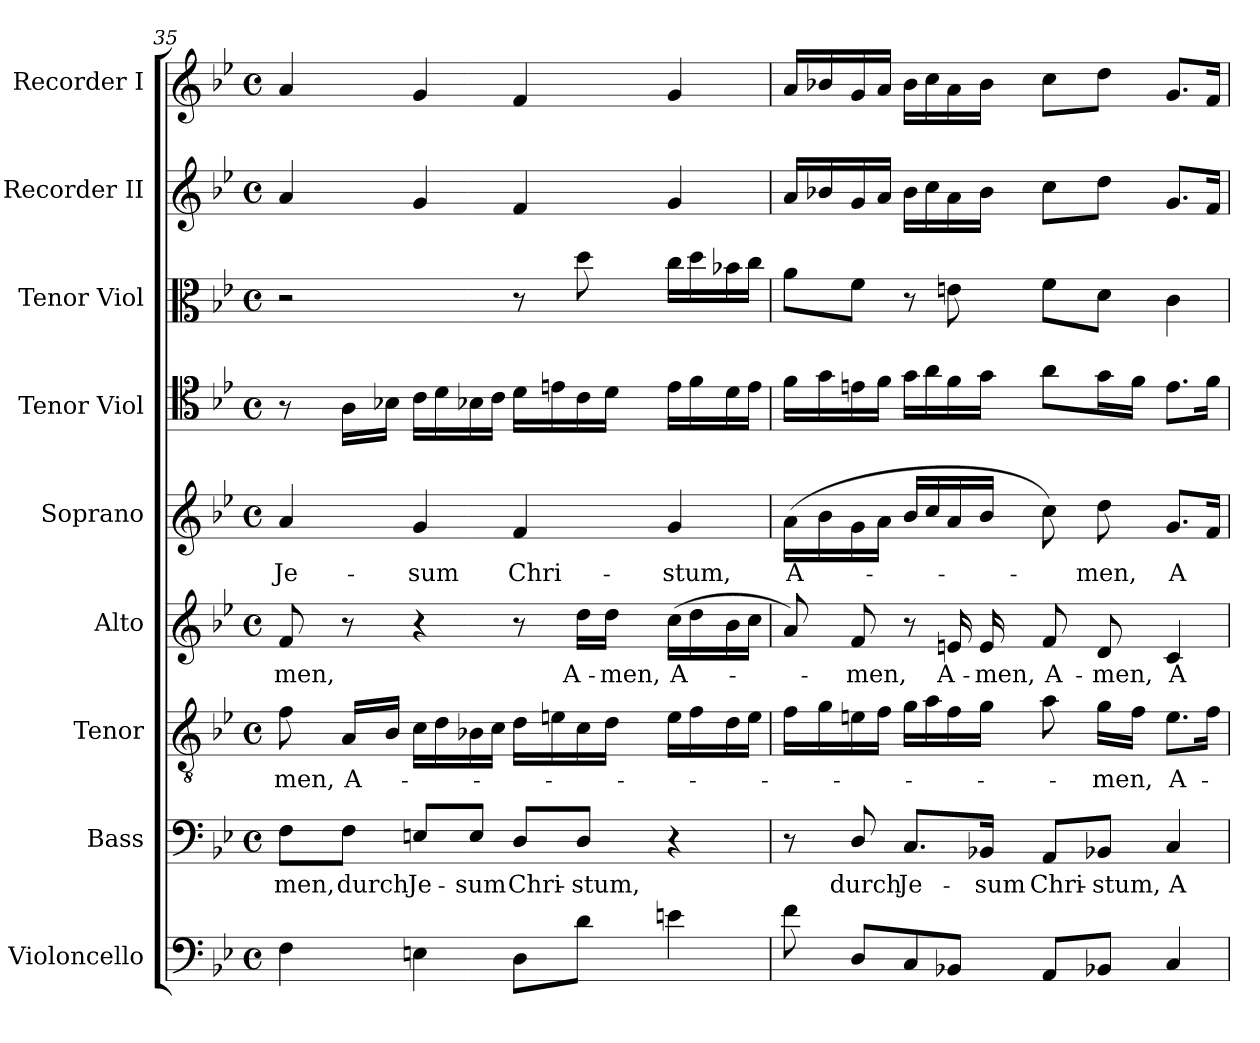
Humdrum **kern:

**kern	**kern	**text	**kern	**text	**kern	**text	**kern	**text	**kern	**kern	**kern	**kern
*part9	*part8	*part8	*part7	*part7	*part6	*part6	*part5	*part5	*part4	*part3	*part2	*part1
*staff9	*staff8	*staff8	*staff7	*staff7	*staff6	*staff6	*staff5	*staff5	*staff4	*staff3	*staff2	*staff1
*I"Violoncello	*I"Bass	*	*I"Tenor	*	*I"Alto	*	*I"Soprano	*	*I"Tenor Viol	*I"Tenor Viol	*I"Recorder II	*I"Recorder I
!!LO:PB:g=z
*clefF4	*clefF4	*	*clefGv2	*	*clefG2	*	*clefG2	*	*clefC4	*clefC3	*clefG2	*clefG2
*	*	*	*ITrd7c12	*	*	*	*	*	*	*	*	*
*k[b-e-]	*k[b-e-]	*	*k[b-e-]	*	*k[b-e-]	*	*k[b-e-]	*	*k[b-e-]	*k[b-e-]	*k[b-e-]	*k[b-e-]
*B-:	*B-:	*	*B-:	*	*B-:	*	*B-:	*	*B-:	*B-:	*B-:	*B-:
*M4/4	*M4/4	*	*M4/4	*	*M4/4	*	*M4/4	*	*M4/4	*M4/4	*M4/4	*M4/4
*met(c)	*met(c)	*	*met(c)	*	*met(c)	*	*met(c)	*	*met(c)	*met(c)	*met(c)	*met(c)
=35	=35	=35	=35	=35	=35	=35	=35	=35	=35	=35	=35	=35
!	!	!LO:LY:b:color=#000000	!	!	!	!	!	!	!	!	!	!
!	!	!	!	!LO:LY:b:color=#000000	!	!	!	!	!	!	!	!
!	!	!	!	!	!	!LO:LY:b:color=#000000	!	!	!	!	!	!
!	!	!	!	!	!	!	!	!LO:LY:b:color=#000000	!	!	!	!
4Fi\	8Fi\L	-men,	8Fi\	-men,	8fi/	-men,	4ai/	Je-	8r	2r	4ai/	4ai/
!	!	!LO:LY:b:color=#000000	!	!	!	!	!	!	!	!	!	!
!	!	!	!	!LO:LY:b:color=#000000	!	!	!	!	!	!	!	!
.	8Fi\J	durch	16AAi/LL	A-	8r	.	.	.	16Ai\LL	.	.	.
.	.	.	16BB-i/JJ	.	.	.	.	.	16B-Xi\JJ	.	.	.
!	!	!LO:LY:b:color=#000000	!	!	!	!	!	!	!	!	!	!
!	!	!	!	!	!	!	!	!LO:LY:b:color=#000000	!	!	!	!
4Eni\	8Eni/L	Je-	16Ci\LL	.	4r	.	4gi/	-sum	16ci\LL	.	4gi/	4gi/
.	.	.	16Di\	.	.	.	.	.	16di\	.	.	.
!	!	!LO:LY:b:color=#000000	!	!	!	!	!	!	!	!	!	!
.	8Ei/J	-sum	16BB-Xi\	.	.	.	.	.	16B-Xi\	.	.	.
.	.	.	16Ci\JJ	.	.	.	.	.	16ci\JJ	.	.	.
!	!	!LO:LY:b:color=#000000	!	!	!	!	!	!	!	!	!	!
!	!	!	!	!	!	!	!	!LO:LY:b:color=#000000	!	!	!	!
8Di\L	8Di/L	Chri-	16Di\LL	.	8r	.	4fi/	Chri-	16di\LL	8r	4fi/	4fi/
.	.	.	16Eni\	.	.	.	.	.	16eni\	.	.	.
!	!	!LO:LY:b:color=#000000	!	!	!	!	!	!	!	!	!	!
!	!	!	!	!	!	!LO:LY:b:color=#000000	!	!	!	!	!	!
8di\J	8Di/J	-stum,	16Ci\	.	16ddi\LL	A-	.	.	16ci\	8ddi\	.	.
!	!	!	!	!	!	!LO:LY:b:color=#000000	!	!	!	!	!	!
.	.	.	16Di\JJ	.	16ddi\JJ	-men,	.	.	16di\JJ	.	.	.
!	!	!	!	!	!	!LO:LY:b:color=#000000	!	!	!	!	!	!
!	!	!	!	!	!	!	!	!LO:LY:b:color=#000000	!	!	!	!
4eni\	4r	.	16Ei\LL	.	(16cci\LL	A-	4gi/	-stum,	16ei\LL	16cci\LL	4gi/	4gi/
.	.	.	16Fi\	.	16ddi\	.	.	.	16fi\	16ddi\	.	.
.	.	.	16Di\	.	16b-i\	.	.	.	16di\	16b-Xi\	.	.
.	.	.	16Ei\JJ	.	16cci\JJ	.	.	.	16ei\JJ	16cci\JJ	.	.
=36	=36	=36	=36	=36	=36	=36	=36	=36	=36	=36	=36	=36
!	!	!	!	!	!	!	!	!LO:LY:b:color=#000000	!	!	!	!
8fi\	8r	.	16Fi\LL	.	8ai/)	.	(16ai\LL	A-	16fi\LL	8ai\L	16ai/LL	16ai/LL
.	.	.	16Gi\	.	.	.	16b-i\	.	16gi\	.	16b-Xi/	16b-Xi/
!	!	!LO:LY:b:color=#000000	!	!	!	!	!	!	!	!	!	!
!	!	!	!	!	!	!LO:LY:b:color=#000000	!	!	!	!	!	!
8Di/L	8Di/	durch	16Eni\	.	8fi/	-men,	16gi\	.	16eni\	8fi\J	16gi/	16gi/
.	.	.	16Fi\JJ	.	.	.	16ai\JJ	.	16fi\JJ	.	16ai/JJ	16ai/JJ
!	!	!LO:LY:b:color=#000000	!	!	!	!	!	!	!	!	!	!
8Ci/	8.Ci/L	Je-	16Gi\LL	.	8r	.	16b-i/LL	.	16gi\LL	8r	16b-i\LL	16b-i\LL
.	.	.	16Ai\	.	.	.	16cci/	.	16ai\	.	16cci\	16cci\
!	!	!	!	!	!	!LO:LY:b:color=#000000	!	!	!	!	!	!
8BB-Xi/J	.	.	16Fi\	.	16eni/	A-	16ai/	.	16fi\	8eni\	16ai\	16ai\
!	!	!LO:LY:b:color=#000000	!	!	!	!	!	!	!	!	!	!
!	!	!	!	!	!	!LO:LY:b:color=#000000	!	!	!	!	!	!
.	16BB-Xi/Jk	-sum	16Gi\JJ	.	16ei/	-men,	16b-i/JJ	.	16gi\JJ	.	16b-i\JJ	16b-i\JJ
!	!	!LO:LY:b:color=#000000	!	!	!	!	!	!	!	!	!	!
!	!	!	!	!	!	!LO:LY:b:color=#000000	!	!	!	!	!	!
8AAi/L	8AAi/L	Chri-	8Ai\	.	8fi/	A-	8cci\)	.	8ai\L	8fi\L	8cci\L	8cci\L
!	!	!LO:LY:b:color=#000000	!	!	!	!	!	!	!	!	!	!
!	!	!	!	!LO:LY:b:color=#000000	!	!	!	!	!	!	!	!
!	!	!	!	!	!	!LO:LY:b:color=#000000	!	!	!	!	!	!
!	!	!	!	!	!	!	!	!LO:LY:b:color=#000000	!	!	!	!
8BB-Xi/J	8BB-Xi/J	-stum,	16Gi\LL	-men,	8di/	-men,	8ddi\	-men,	16gi\L	8di\J	8ddi\J	8ddi\J
.	.	.	16Fi\JJ	.	.	.	.	.	16fi\JJ	.	.	.
!	!	!LO:LY:b:color=#000000	!	!	!	!	!	!	!	!	!	!
!	!	!	!	!LO:LY:b:color=#000000	!	!	!	!	!	!	!	!
!	!	!	!	!	!	!LO:LY:b:color=#000000	!	!	!	!	!	!
!	!	!	!	!	!	!	!	!LO:LY:b:color=#000000	!	!	!	!
4Ci/	4Ci/	A-	8.Ei\L	A-	4ci/	A-	8.gi/L	A	8.ei\L	4ci\	8.gi/L	8.gi/L
.	.	.	16Fi\Jk	.	.	.	16fi/Jk	.	16fi\Jk	.	16fi/Jk	16fi/Jk
=	=	=	=	=	=	=	=	=	=	=	=	=
*-	*-	*-	*-	*-	*-	*-	*-	*-	*-	*-	*-	*-
